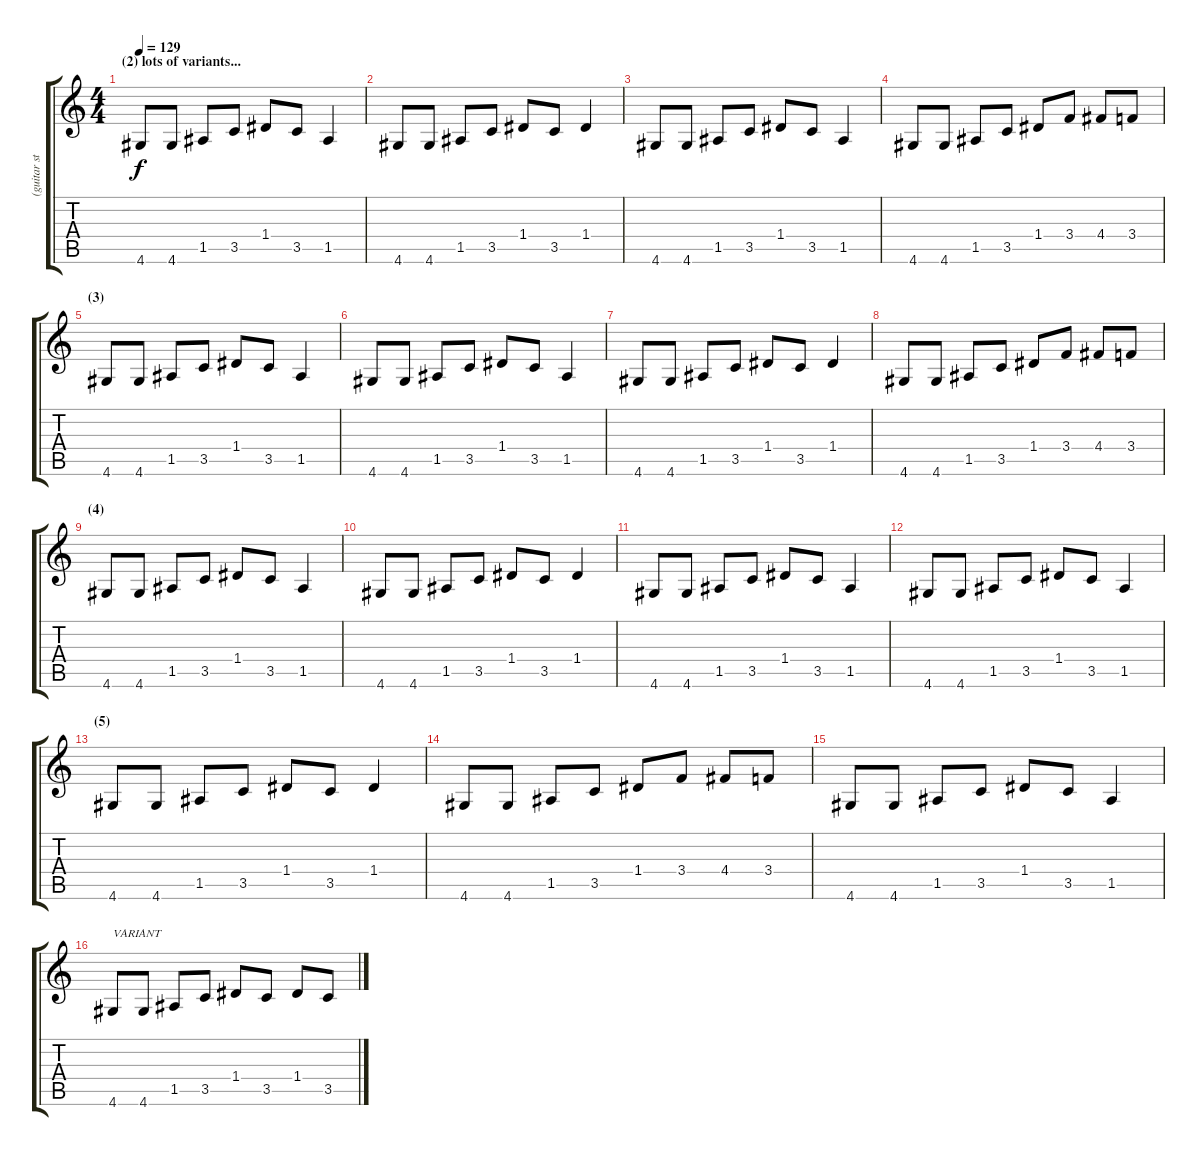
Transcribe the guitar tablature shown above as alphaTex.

\track ("(guitar stereo fx)" "(guitar st") {instrument electricguitarclean}
\staff {score tabs}
\tuning (E4 B3 G3 D3 A2 E2) {hide}
\ts (4 4)
\section ("" "(2) lots of variants...")
\tempo 129
\clef g2
\ks c
4.6.8{dy f} 4.6.8 1.5.8 3.5.8 1.4.8 3.5.8 1.5.4 |
4.6.8 4.6.8 1.5.8 3.5.8 1.4.8 3.5.8 1.4.4 |
4.6.8 4.6.8 1.5.8 3.5.8 1.4.8 3.5.8 1.5.4 |
4.6.8 4.6.8 1.5.8 3.5.8 1.4.8 3.4.8 4.4.8 3.4.8 |
\section ("" "(3)")
4.6.8 4.6.8 1.5.8 3.5.8 1.4.8 3.5.8 1.5.4 |
4.6.8 4.6.8 1.5.8 3.5.8 1.4.8 3.5.8 1.5.4 |
4.6.8 4.6.8 1.5.8 3.5.8 1.4.8 3.5.8 1.4.4 |
4.6.8 4.6.8 1.5.8 3.5.8 1.4.8 3.4.8 4.4.8 3.4.8 |
\section ("" "(4)")
4.6.8 4.6.8 1.5.8 3.5.8 1.4.8 3.5.8 1.5.4 |
4.6.8 4.6.8 1.5.8 3.5.8 1.4.8 3.5.8 1.4.4 |
4.6.8 4.6.8 1.5.8 3.5.8 1.4.8 3.5.8 1.5.4 |
4.6.8 4.6.8 1.5.8 3.5.8 1.4.8 3.5.8 1.5.4 |
\section ("" "(5)")
4.6.8 4.6.8 1.5.8 3.5.8 1.4.8 3.5.8 1.4.4 |
4.6.8 4.6.8 1.5.8 3.5.8 1.4.8 3.4.8 4.4.8 3.4.8 |
4.6.8 4.6.8 1.5.8 3.5.8 1.4.8 3.5.8 1.5.4 |
4.6.8{txt "VARIANT"} 4.6.8 1.5.8 3.5.8 1.4.8 3.5.8 1.4.8 3.5.8
